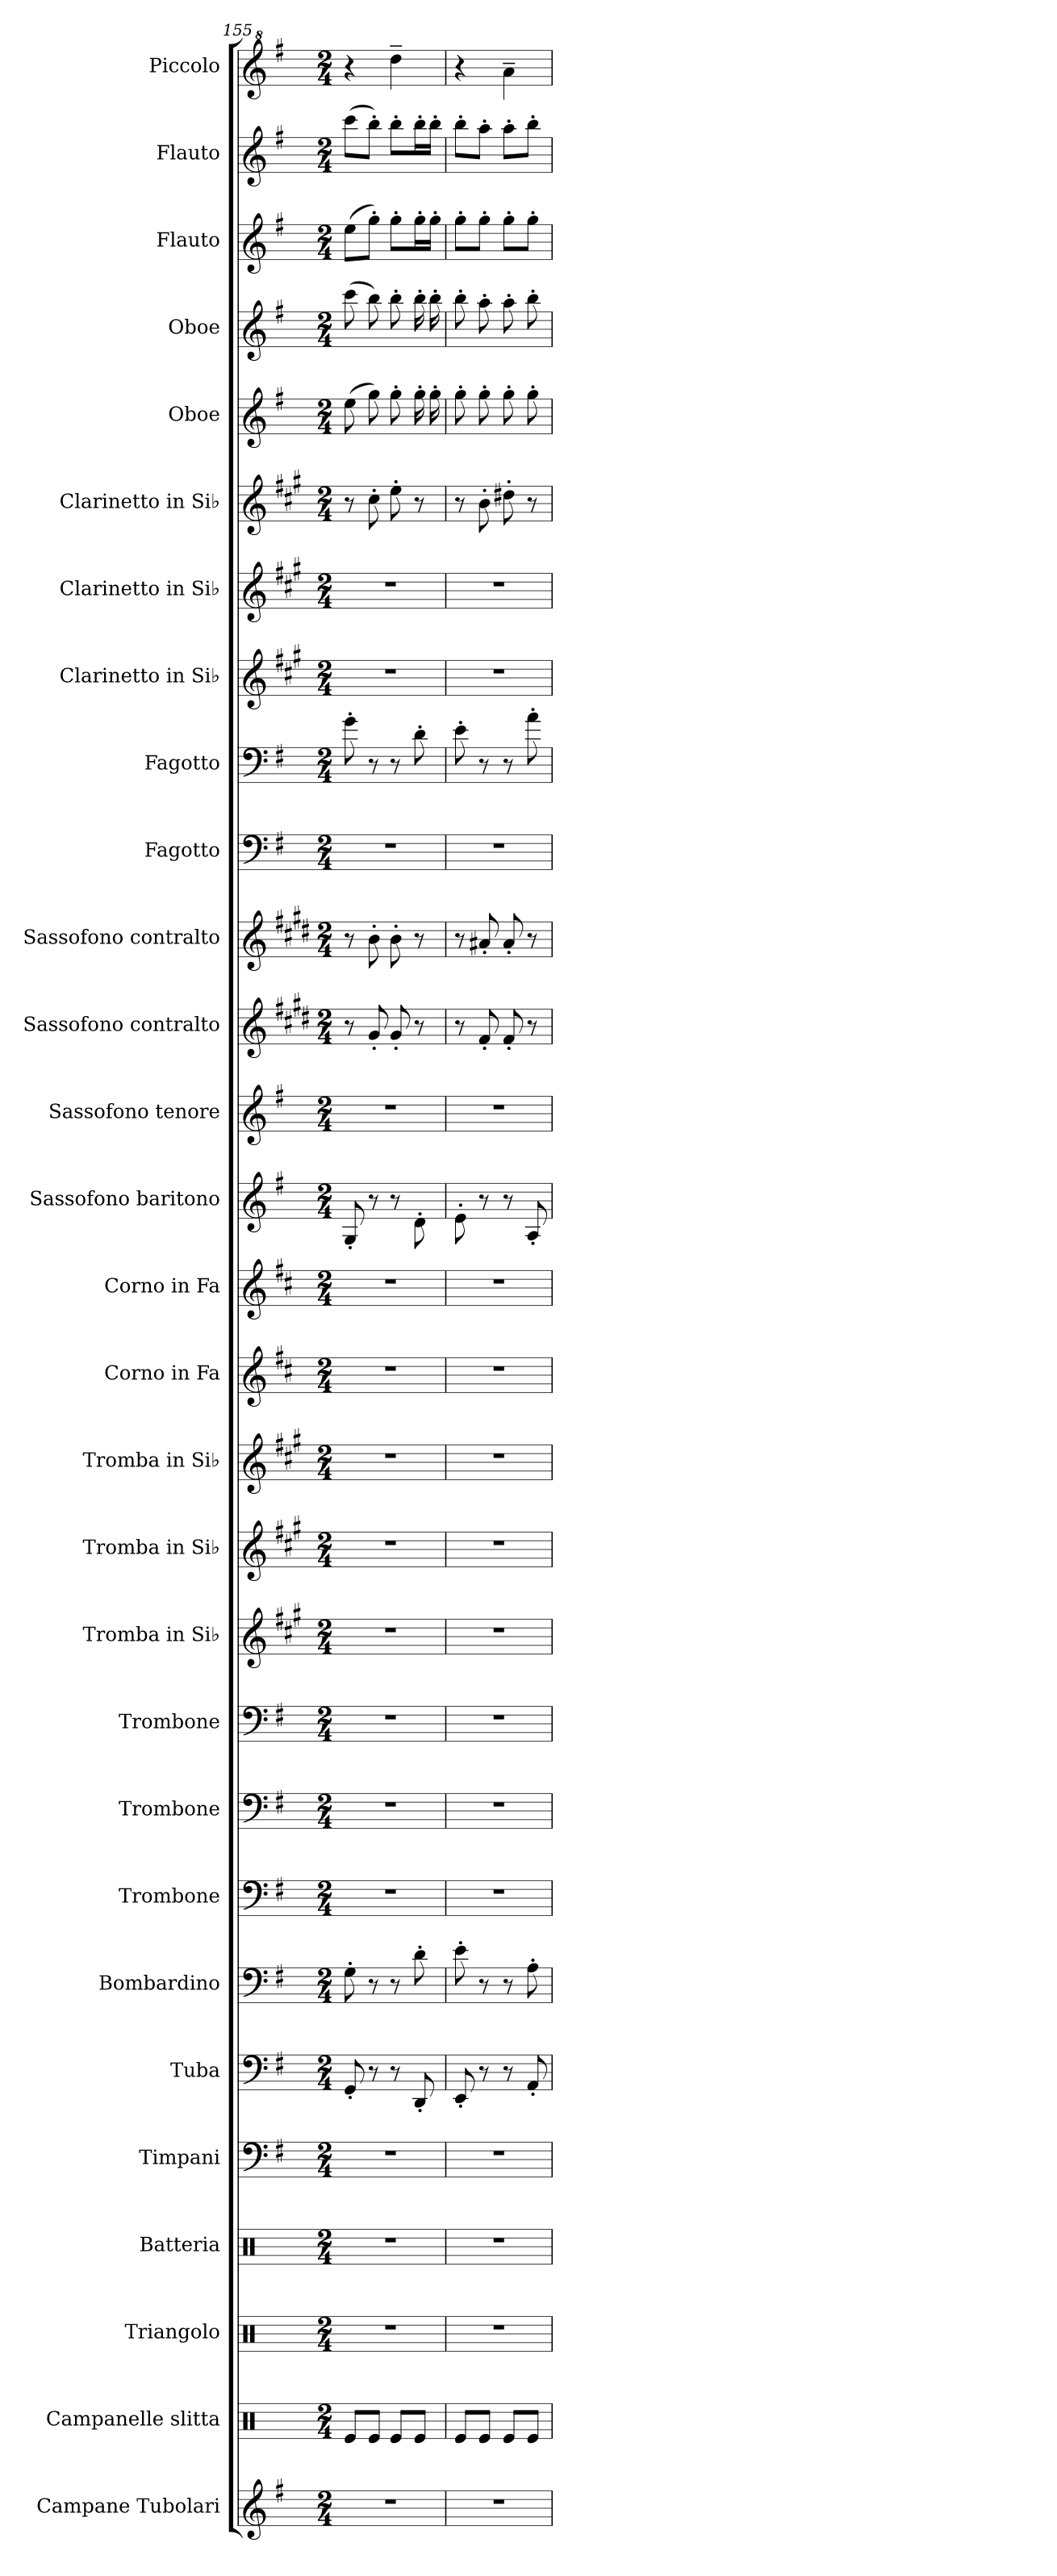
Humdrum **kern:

**kern	**kern	**kern	**kern	**kern	**kern	**kern	**kern	**kern	**kern	**kern	**kern	**kern	**kern	**kern	**kern	**kern	**kern	**kern	**kern	**kern	**kern	**kern	**kern	**kern	**kern	**kern	**kern	**kern
*part29	*part28	*part27	*part26	*part25	*part24	*part23	*part22	*part21	*part20	*part19	*part18	*part17	*part16	*part15	*part14	*part13	*part12	*part11	*part10	*part9	*part8	*part7	*part6	*part5	*part4	*part3	*part2	*part1
*staff29	*staff28	*staff27	*staff26	*staff25	*staff24	*staff23	*staff22	*staff21	*staff20	*staff19	*staff18	*staff17	*staff16	*staff15	*staff14	*staff13	*staff12	*staff11	*staff10	*staff9	*staff8	*staff7	*staff6	*staff5	*staff4	*staff3	*staff2	*staff1
*I"Campane Tubolari	*I"Campanelle slitta	*I"Triangolo	*I"Batteria	*I"Timpani	*I"Tuba	*I"Bombardino	*I"Trombone	*I"Trombone	*I"Trombone	*I"Tromba in Si♭	*I"Tromba in Si♭	*I"Tromba in Si♭	*I"Corno in Fa	*I"Corno in Fa	*I"Sassofono baritono	*I"Sassofono tenore	*I"Sassofono contralto	*I"Sassofono contralto	*I"Fagotto	*I"Fagotto	*I"Clarinetto in Si♭	*I"Clarinetto in Si♭	*I"Clarinetto in Si♭	*I"Oboe	*I"Oboe	*I"Flauto	*I"Flauto	*I"Piccolo
*I'Camp. tb.	*	*I'Triang.	*I'Batt.	*I'Timp.	*I'Tba.	*	*I'Tbn.	*I'Tbn.	*I'Tbn.	*I'Tr. Si♭	*I'Tr. Si♭	*I'Tr. Si♭	*I'Cor. Fa	*I'Cor. Fa	*	*	*	*	*I'Fag.	*I'Fag.	*I'Cl. Si♭	*I'Cl. Si♭	*I'Cl. Si♭	*I'Ob.	*I'Ob.	*I'Fl.	*I'Fl.	*
*clefG2	*clefX	*clefX	*clefX	*clefF4	*clefF4	*clefF4	*clefF4	*clefF4	*clefF4	*clefG2	*clefG2	*clefG2	*clefG2	*clefG2	*clefG2	*clefG2	*clefG2	*clefG2	*clefF4	*clefF4	*clefG2	*clefG2	*clefG2	*clefG2	*clefG2	*clefG2	*clefG2	*clefG^2
*	*	*	*	*	*	*	*	*	*	*ITrd1c2	*ITrd1c2	*ITrd1c2	*ITrd4c7	*ITrd4c7	*ITrd12c21	*ITrd8c14	*ITrd5c9	*ITrd5c9	*	*	*ITrd1c2	*ITrd1c2	*ITrd1c2	*	*	*	*	*ITrd-7c-12
*k[f#]	*k[]	*k[]	*k[]	*k[f#]	*k[f#]	*k[f#]	*k[f#]	*k[f#]	*k[f#]	*k[f#]	*k[f#]	*k[f#]	*k[f#]	*k[f#]	*k[f#]	*k[f#]	*k[f#]	*k[f#]	*k[f#]	*k[f#]	*k[f#]	*k[f#]	*k[f#]	*k[f#]	*k[f#]	*k[f#]	*k[f#]	*k[f#]
*M2/4	*M2/4	*M2/4	*M2/4	*M2/4	*M2/4	*M2/4	*M2/4	*M2/4	*M2/4	*M2/4	*M2/4	*M2/4	*M2/4	*M2/4	*M2/4	*M2/4	*M2/4	*M2/4	*M2/4	*M2/4	*M2/4	*M2/4	*M2/4	*M2/4	*M2/4	*M2/4	*M2/4	*M2/4
=155	=155	=155	=155	=155	=155	=155	=155	=155	=155	=155	=155	=155	=155	=155	=155	=155	=155	=155	=155	=155	=155	=155	=155	=155	=155	=155	=155	=155
2r	8Re/L	2r	2r	2r	8GG'/	8G'\	2r	2r	2r	2r	2r	2r	2r	2r	8GG'/	2r	8r	8r	2r	8g'\	2r	2r	8r	(8ee\	(8ccc\	(8ee\L	(8ccc\L	4r
.	8Re/J	.	.	.	8r	8r	.	.	.	.	.	.	.	.	8r	.	8B'/	8d'\	.	8r	.	.	8b'\	8gg\)	8bb\)	8gg'\J)	8bb'\J)	.
.	8Re/L	.	.	.	8r	8r	.	.	.	.	.	.	.	.	8r	.	8B'/	8d'\	.	8r	.	.	8dd'\	8gg'\	8bb'\	8gg'\L	8bb'\L	4dddd~\
.	8Re/J	.	.	.	8DD'/	8d'\	.	.	.	.	.	.	.	.	8D'\	.	8r	8r	.	8d'\	.	.	8r	16gg'\	16bb'\	16gg'\L	16bb'\L	.
.	.	.	.	.	.	.	.	.	.	.	.	.	.	.	.	.	.	.	.	.	.	.	.	16gg'\	16bb'\	16gg'\JJ	16bb'\JJ	.
=156	=156	=156	=156	=156	=156	=156	=156	=156	=156	=156	=156	=156	=156	=156	=156	=156	=156	=156	=156	=156	=156	=156	=156	=156	=156	=156	=156	=156
2r	8Re/L	2r	2r	2r	8EE'/	8e'\	2r	2r	2r	2r	2r	2r	2r	2r	8E'\	2r	8r	8r	2r	8e'\	2r	2r	8r	8gg'\	8bb'\	8gg'\L	8bb'\L	4r
.	8Re/J	.	.	.	8r	8r	.	.	.	.	.	.	.	.	8r	.	8A'/	8c#X'/	.	8r	.	.	8a'\	8gg'\	8aa'\	8gg'\J	8aa'\J	.
.	8Re/L	.	.	.	8r	8r	.	.	.	.	.	.	.	.	8r	.	8A'/	8c#'/	.	8r	.	.	8cc#X'\	8gg'\	8aa'\	8gg'\L	8aa'\L	4aaa~\
.	8Re/J	.	.	.	8AA'/	8A'\	.	.	.	.	.	.	.	.	8AA'/	.	8r	8r	.	8a'\	.	.	8r	8gg'\	8bb'\	8gg'\J	8bb'\J	.
=	=	=	=	=	=	=	=	=	=	=	=	=	=	=	=	=	=	=	=	=	=	=	=	=	=	=	=	=
*-	*-	*-	*-	*-	*-	*-	*-	*-	*-	*-	*-	*-	*-	*-	*-	*-	*-	*-	*-	*-	*-	*-	*-	*-	*-	*-	*-	*-
